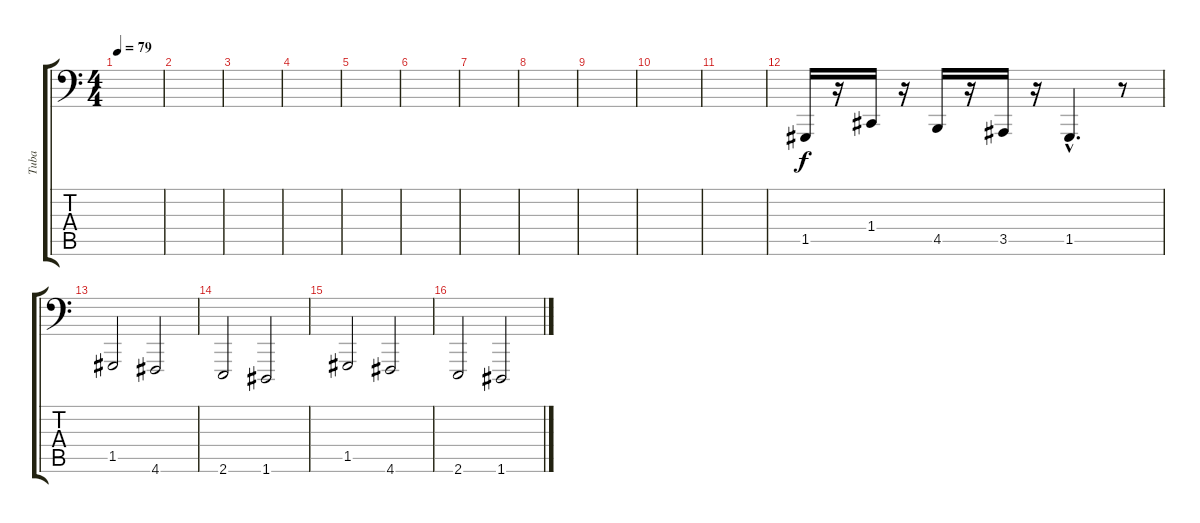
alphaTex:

\track ("Tuba" "Tuba") {instrument tuba}
\staff {score tabs}
\tuning (D3 A2 F2 C2 G1 D1) {hide}
\ts (4 4)
\tempo 79
\clef f4
\ks c
|
|
|
|
|
|
|
|
|
|
|
1.5.16 r.16 1.4.16 r.16 4.5.16 r.16 3.5.16 r.16 1.5{hac}.4{d} r.8 |
1.5.2 4.6.2 |
2.6.2 1.6.2 |
1.5.2 4.6.2 |
2.6.2 1.6.2
